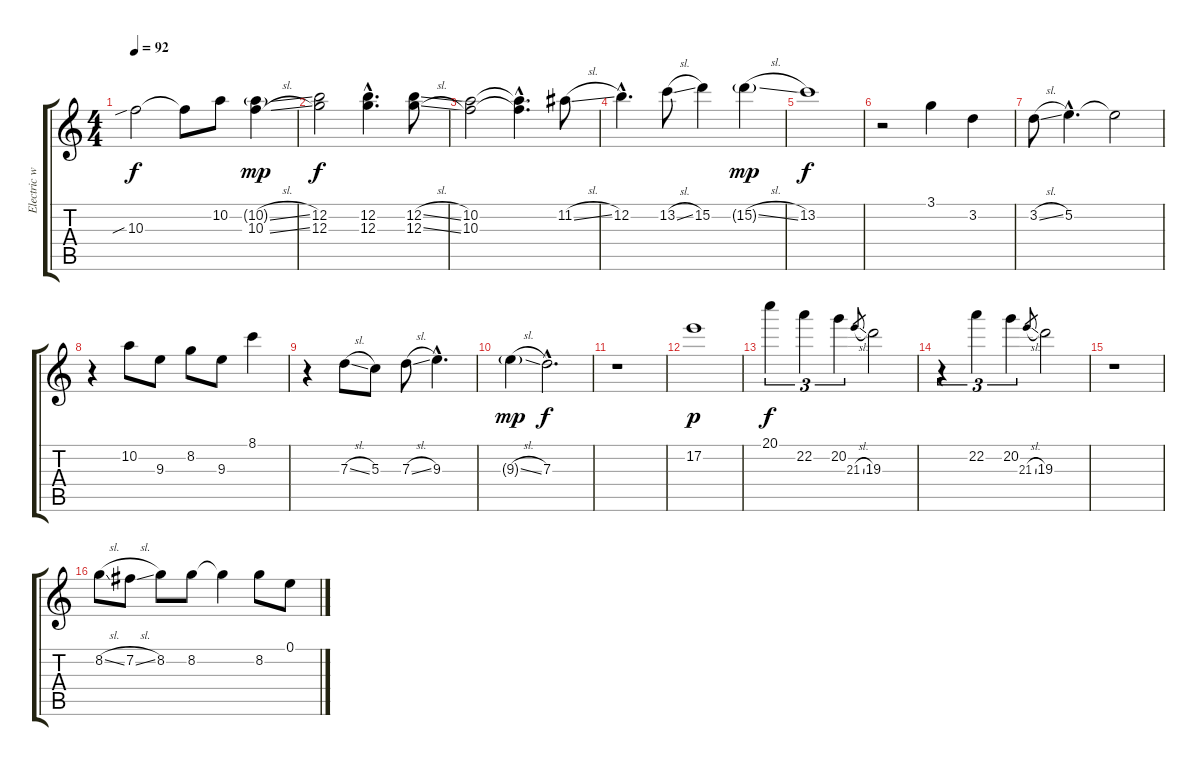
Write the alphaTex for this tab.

\track ("Electric w/slide" "Electric w") {instrument electricguitarjazz}
\staff {score tabs}
\tuning (E4 B3 G3 D3 A2 E2) {hide}
\ts (4 4)
\tempo 92
\clef g2
\ks c
10.3{sib}.2{dy f} 10.3{t}.8 10.2.8 (10.2{sl g} 10.3{sl}).4{dy mp} |
(12.2 12.3).2{dy f} (12.2{hac} 12.3{hac}).4{d} (12.2{sl} 12.3{sl}).8 |
(10.2 10.3).2 (10.2{hac t} 10.3{hac t}).4{d} 11.2{sl}.8 |
12.2{hac}.4{d} 13.2{sl}.8 15.2.4 15.2{sl g}.4{dy mp} |
13.2.1{dy f} |
r.2 3.1.4 3.2.4 |
3.2{sl}.8 5.2{hac}.4{d} 5.2{t}.2 |
r.4 10.2.8 9.3.8 8.2.8 9.3.8 8.1.4 |
r.4 7.3{sl}.8 5.3.8 7.3{sl}.8 9.3{hac}.4{d} |
9.3{sl g}.4{dy mp} 7.3{hac}.2{d dy f} |
r.1 |
17.2.1{dy p} |
20.1.4{tu (3 2) dy f} 22.2.4{tu (3 2)} 20.2.4{tu (3 2)} 21.3{sl}.8{gr} 19.3.2 |
r.4{tu (3 2)} 22.2.4{tu (3 2)} 20.2.4{tu (3 2)} 21.3{sl}.8{gr} 19.3.2 |
r.1 |
8.2{sl}.8 7.2{sl}.8 8.2.8 8.2.8 8.2{t}.4 8.2.8 0.1.8
